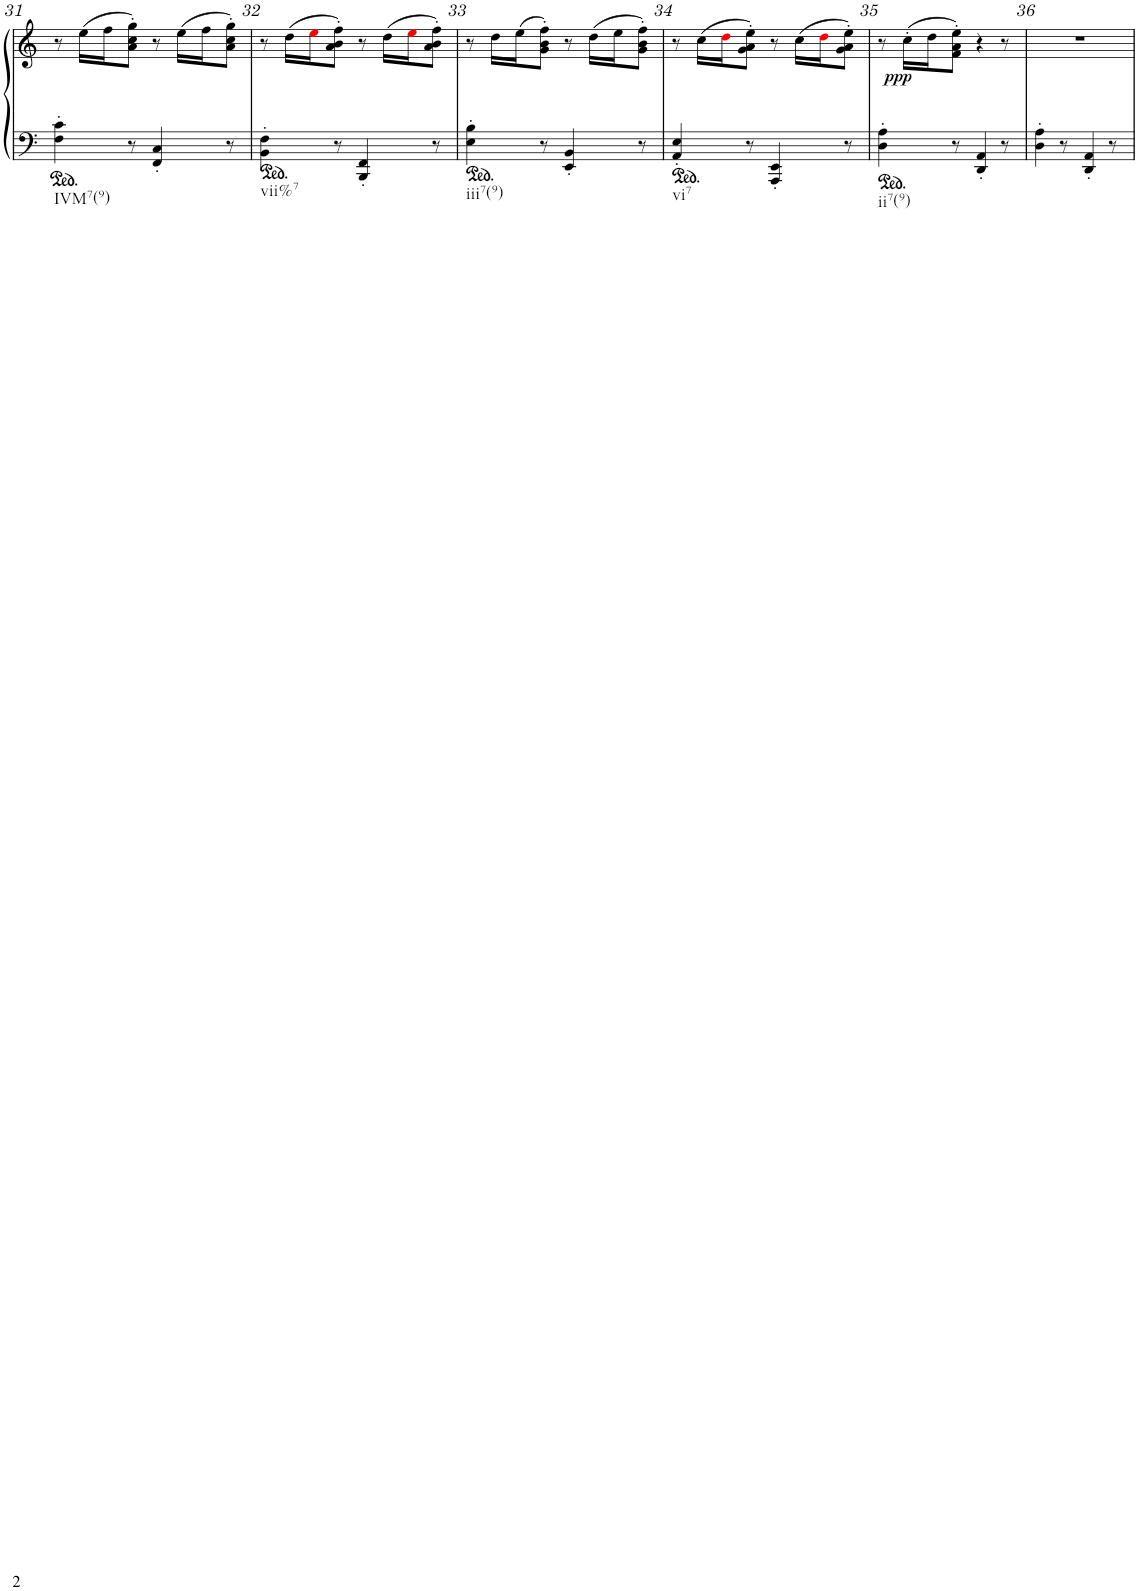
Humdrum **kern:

**kern	**kern	**dynam
*part1	*part1	*part1
*staff2	*staff1	*staff1/2
*I"Midi_1	*	*
!!LO:PB:g=z
*clefF4	*clefG2	*
*k[]	*k[]	*
*M6/8	*M6/8	*
=31	=31	=31
!LO:TX:b:t=IVM7(9)	!	!
4F\' 4c\'	8r	.
.	(>16ee\LL	.
.	16ff\J	.
8r	8a\' 8cc\' 8gg\'J)	.
4FF/' 4C/'	8r	.
.	(>16ee\LL	.
.	16ff\J	.
8r	8a\' 8cc\' 8gg\'J)	.
=32	=32	=32
!LO:TX:b:t=vii%7	!	!
4BB\' 4F\'	8r	.
.	(>16dd\LL	.
.	16eei\J	.
8r	8a\' 8b\' 8ff\'J)	.
4BBB/' 4FF/'	8r	.
.	(>16dd\LL	.
.	16eei\J	.
8r	8a\' 8b\' 8ff\'J)	.
=33	=33	=33
!LO:TX:b:t=iii7(9)	!	!
4E\' 4B\'	8r	.
.	16dd\LL	.
.	(16ee\J	.
8r	8g\' 8b\' 8ff\'J)	.
4EE/' 4BB/'	8r	.
.	(>16dd\LL	.
.	16ee\J	.
8r	8g\' 8b\' 8ff\'J)	.
=34	=34	=34
!LO:TX:b:t=vi7	!	!
4AA/' 4E/'	8r	.
.	(>16cc\LL	.
.	16ddi\J	.
8r	8g\' 8a\' 8ee\'J)	.
4AAA/' 4EE/'	8r	.
.	(>16cc\LL	.
.	16ddi\J	.
8r	8g\' 8a\' 8ee\'J)	.
=35	=35	=35
!LO:TX:b:t=ii7(9)	!	!
4D\' 4A\'	8r	.
!	!	!LO:DY:b
.	(>16cc'\LL	ppp
.	16dd\J	.
8r	8f\' 8a\' 8ee\'J)	.
4DD/' 4AA/'	4r	.
8r	8r	.
=36	=36	=36
4D\' 4A\'	2.r	.
8r	.	.
4DD/' 4AA/'	.	.
8r	.	.
=	=	=
*-	*-	*-
